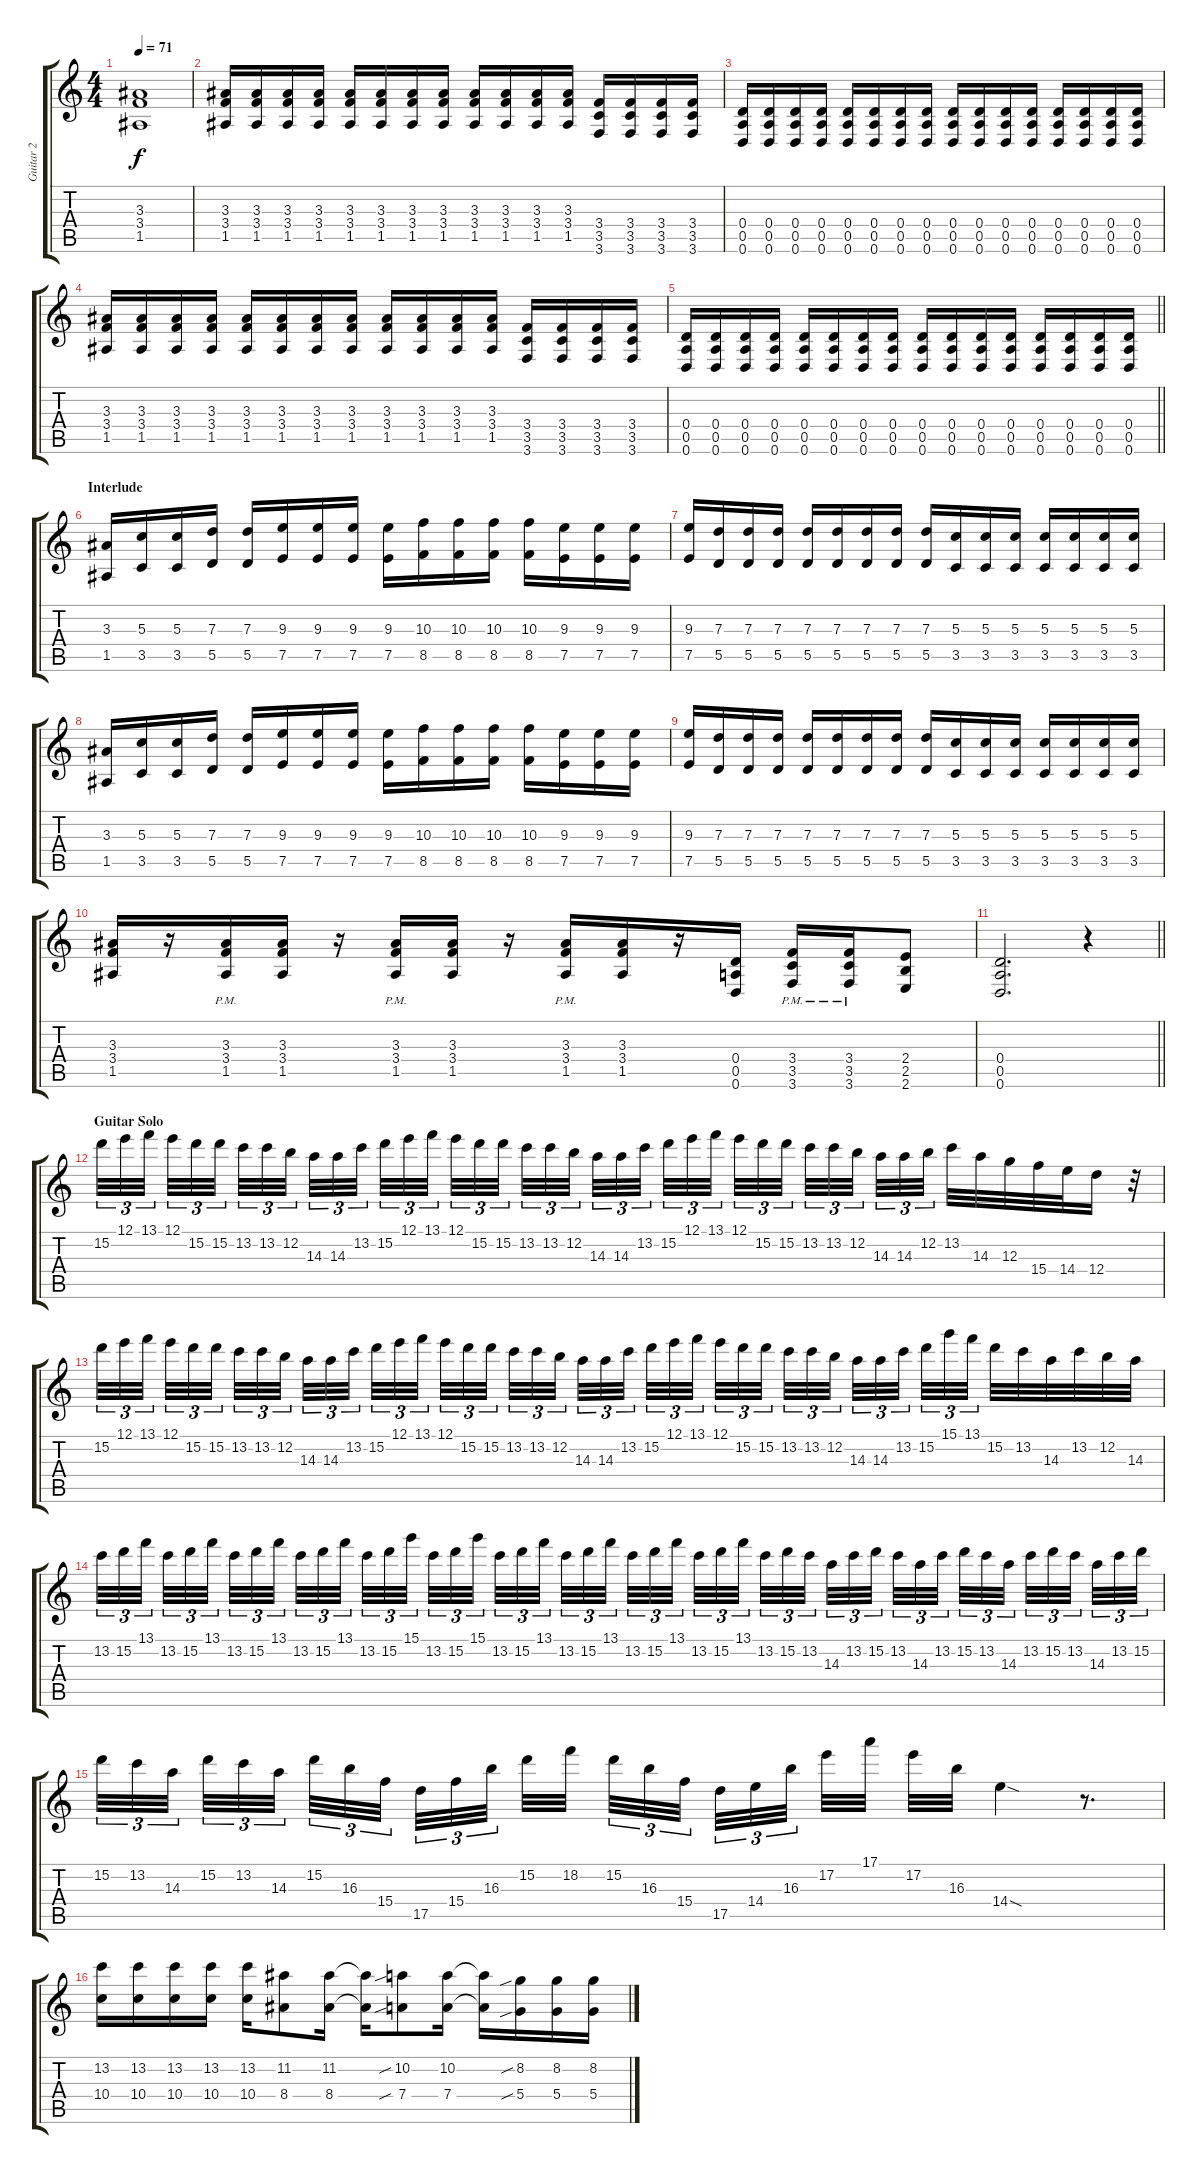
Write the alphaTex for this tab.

\track ("Guitar 2" "Guitar 2") {instrument electricguitarjazz}
\staff {score tabs}
\tuning (E4 B3 G3 D3 A2 D2) {hide}
\ts (4 4)
\tempo 71
\clef g2
\ks c
(3.3{t} 3.4{t} 1.5{t}).1{dy f} |
(3.3 3.4 1.5).16{volume 11 instrument overdrivenguitar} (3.3 3.4 1.5).16 (3.3 3.4 1.5).16 (3.3 3.4 1.5).16 (3.3 3.4 1.5).16 (3.3 3.4 1.5).16 (3.3 3.4 1.5).16 (3.3 3.4 1.5).16 (3.3 3.4 1.5).16 (3.3 3.4 1.5).16 (3.3 3.4 1.5).16 (3.3 3.4 1.5).16 (3.4 3.5 3.6).16 (3.4 3.5 3.6).16 (3.4 3.5 3.6).16 (3.4 3.5 3.6).16 |
(0.4 0.5 0.6).16 (0.4 0.5 0.6).16 (0.4 0.5 0.6).16 (0.4 0.5 0.6).16 (0.4 0.5 0.6).16 (0.4 0.5 0.6).16 (0.4 0.5 0.6).16 (0.4 0.5 0.6).16 (0.4 0.5 0.6).16 (0.4 0.5 0.6).16 (0.4 0.5 0.6).16 (0.4 0.5 0.6).16 (0.4 0.5 0.6).16 (0.4 0.5 0.6).16 (0.4 0.5 0.6).16 (0.4 0.5 0.6).16 |
(3.3 3.4 1.5).16 (3.3 3.4 1.5).16 (3.3 3.4 1.5).16 (3.3 3.4 1.5).16 (3.3 3.4 1.5).16 (3.3 3.4 1.5).16 (3.3 3.4 1.5).16 (3.3 3.4 1.5).16 (3.3 3.4 1.5).16 (3.3 3.4 1.5).16 (3.3 3.4 1.5).16 (3.3 3.4 1.5).16 (3.4 3.5 3.6).16 (3.4 3.5 3.6).16 (3.4 3.5 3.6).16 (3.4 3.5 3.6).16 |
\barLineRight lightlight
(0.4 0.5 0.6).16 (0.4 0.5 0.6).16 (0.4 0.5 0.6).16 (0.4 0.5 0.6).16 (0.4 0.5 0.6).16 (0.4 0.5 0.6).16 (0.4 0.5 0.6).16 (0.4 0.5 0.6).16 (0.4 0.5 0.6).16 (0.4 0.5 0.6).16 (0.4 0.5 0.6).16 (0.4 0.5 0.6).16 (0.4 0.5 0.6).16 (0.4 0.5 0.6).16 (0.4 0.5 0.6).16 (0.4 0.5 0.6).16 |
\section ("" "Interlude")
(3.3 1.5).16{volume 13 instrument overdrivenguitar} (5.3 3.5).16 (5.3 3.5).16 (7.3 5.5).16 (7.3 5.5).16 (9.3 7.5).16 (9.3 7.5).16 (9.3 7.5).16 (9.3 7.5).16 (10.3 8.5).16 (10.3 8.5).16 (10.3 8.5).16 (10.3 8.5).16 (9.3 7.5).16 (9.3 7.5).16 (9.3 7.5).16 |
(9.3 7.5).16 (7.3 5.5).16 (7.3 5.5).16 (7.3 5.5).16 (7.3 5.5).16 (7.3 5.5).16 (7.3 5.5).16 (7.3 5.5).16 (7.3 5.5).16 (5.3 3.5).16 (5.3 3.5).16 (5.3 3.5).16 (5.3 3.5).16 (5.3 3.5).16 (5.3 3.5).16 (5.3 3.5).16 |
(3.3 1.5).16 (5.3 3.5).16 (5.3 3.5).16 (7.3 5.5).16 (7.3 5.5).16 (9.3 7.5).16 (9.3 7.5).16 (9.3 7.5).16 (9.3 7.5).16 (10.3 8.5).16 (10.3 8.5).16 (10.3 8.5).16 (10.3 8.5).16 (9.3 7.5).16 (9.3 7.5).16 (9.3 7.5).16 |
(9.3 7.5).16 (7.3 5.5).16 (7.3 5.5).16 (7.3 5.5).16 (7.3 5.5).16 (7.3 5.5).16 (7.3 5.5).16 (7.3 5.5).16 (7.3 5.5).16 (5.3 3.5).16 (5.3 3.5).16 (5.3 3.5).16 (5.3 3.5).16 (5.3 3.5).16 (5.3 3.5).16 (5.3 3.5).16 |
(3.3 3.4 1.5).16 r.16 (3.3{pm} 3.4{pm} 1.5{pm}).16 (3.3 3.4 1.5).16 r.16 (3.3{pm} 3.4{pm} 1.5{pm}).16 (3.3 3.4 1.5).16 r.16 (3.3{pm} 3.4{pm} 1.5{pm}).16 (3.3 3.4 1.5).16 r.16 (0.4 0.5 0.6).16 (3.4{pm} 3.5{pm} 3.6{pm}).16 (3.4{pm} 3.5{pm} 3.6{pm}).16 (2.4 2.5 2.6).8 |
\barLineRight lightlight
(0.4 0.5 0.6).2{d} r.4 |
\section ("" "Guitar Solo")
15.2.32{tu (3 2)} 12.1.32{tu (3 2)} 13.1.32{tu (3 2) beam splitsecondary} 12.1.32{tu (3 2)} 15.2.32{tu (3 2)} 15.2.32{tu (3 2) beam splitsecondary} 13.2.32{tu (3 2)} 13.2.32{tu (3 2)} 12.2.32{tu (3 2) beam splitsecondary} 14.3.32{tu (3 2)} 14.3.32{tu (3 2)} 13.2.32{tu (3 2)} 15.2.32{tu (3 2)} 12.1.32{tu (3 2)} 13.1.32{tu (3 2) beam splitsecondary} 12.1.32{tu (3 2)} 15.2.32{tu (3 2)} 15.2.32{tu (3 2) beam splitsecondary} 13.2.32{tu (3 2)} 13.2.32{tu (3 2)} 12.2.32{tu (3 2) beam splitsecondary} 14.3.32{tu (3 2)} 14.3.32{tu (3 2)} 13.2.32{tu (3 2)} 15.2.32{tu (3 2)} 12.1.32{tu (3 2)} 13.1.32{tu (3 2) beam splitsecondary} 12.1.32{tu (3 2)} 15.2.32{tu (3 2)} 15.2.32{tu (3 2) beam splitsecondary} 13.2.32{tu (3 2)} 13.2.32{tu (3 2)} 12.2.32{tu (3 2) beam splitsecondary} 14.3.32{tu (3 2)} 14.3.32{tu (3 2)} 12.2.32{tu (3 2)} 13.2.32 14.3.32 12.3.32 15.4.32 14.4.32 12.4.16 r.32 |
15.2.32{tu (3 2)} 12.1.32{tu (3 2)} 13.1.32{tu (3 2) beam splitsecondary} 12.1.32{tu (3 2)} 15.2.32{tu (3 2)} 15.2.32{tu (3 2) beam splitsecondary} 13.2.32{tu (3 2)} 13.2.32{tu (3 2)} 12.2.32{tu (3 2) beam splitsecondary} 14.3.32{tu (3 2)} 14.3.32{tu (3 2)} 13.2.32{tu (3 2)} 15.2.32{tu (3 2)} 12.1.32{tu (3 2)} 13.1.32{tu (3 2) beam splitsecondary} 12.1.32{tu (3 2)} 15.2.32{tu (3 2)} 15.2.32{tu (3 2) beam splitsecondary} 13.2.32{tu (3 2)} 13.2.32{tu (3 2)} 12.2.32{tu (3 2) beam splitsecondary} 14.3.32{tu (3 2)} 14.3.32{tu (3 2)} 13.2.32{tu (3 2)} 15.2.32{tu (3 2)} 12.1.32{tu (3 2)} 13.1.32{tu (3 2) beam splitsecondary} 12.1.32{tu (3 2)} 15.2.32{tu (3 2)} 15.2.32{tu (3 2) beam splitsecondary} 13.2.32{tu (3 2)} 13.2.32{tu (3 2)} 12.2.32{tu (3 2) beam splitsecondary} 14.3.32{tu (3 2)} 14.3.32{tu (3 2)} 13.2.32{tu (3 2)} 15.2.32{tu (3 2)} 15.1.32{tu (3 2)} 13.1.32{tu (3 2) beam splitsecondary} 15.2.32 13.2.32 14.3.32 13.2.32 12.2.32 14.3.32 |
13.2.32{tu (3 2)} 15.2.32{tu (3 2)} 13.1.32{tu (3 2) beam splitsecondary} 13.2.32{tu (3 2)} 15.2.32{tu (3 2)} 13.1.32{tu (3 2) beam splitsecondary} 13.2.32{tu (3 2)} 15.2.32{tu (3 2)} 13.1.32{tu (3 2) beam splitsecondary} 13.2.32{tu (3 2)} 15.2.32{tu (3 2)} 13.1.32{tu (3 2)} 13.2.32{tu (3 2)} 15.2.32{tu (3 2)} 15.1.32{tu (3 2) beam splitsecondary} 13.2.32{tu (3 2)} 15.2.32{tu (3 2)} 15.1.32{tu (3 2) beam splitsecondary} 13.2.32{tu (3 2)} 15.2.32{tu (3 2)} 13.1.32{tu (3 2) beam splitsecondary} 13.2.32{tu (3 2)} 15.2.32{tu (3 2)} 13.1.32{tu (3 2)} 13.2.32{tu (3 2)} 15.2.32{tu (3 2)} 13.1.32{tu (3 2) beam splitsecondary} 13.2.32{tu (3 2)} 15.2.32{tu (3 2)} 13.1.32{tu (3 2) beam splitsecondary} 13.2.32{tu (3 2)} 15.2.32{tu (3 2)} 13.2.32{tu (3 2) beam splitsecondary} 14.3.32{tu (3 2)} 13.2.32{tu (3 2)} 15.2.32{tu (3 2)} 13.2.32{tu (3 2)} 14.3.32{tu (3 2)} 13.2.32{tu (3 2) beam splitsecondary} 15.2.32{tu (3 2)} 13.2.32{tu (3 2)} 14.3.32{tu (3 2) beam splitsecondary} 13.2.32{tu (3 2)} 15.2.32{tu (3 2)} 13.2.32{tu (3 2) beam splitsecondary} 14.3.32{tu (3 2)} 13.2.32{tu (3 2)} 15.2.32{tu (3 2)} |
15.2.32{tu (3 2)} 13.2.32{tu (3 2)} 14.3.32{tu (3 2) beam splitsecondary} 15.2.32{tu (3 2)} 13.2.32{tu (3 2)} 14.3.32{tu (3 2) beam splitsecondary} 15.2.32{tu (3 2)} 16.3.32{tu (3 2)} 15.4.32{tu (3 2) beam splitsecondary} 17.5.32{tu (3 2)} 15.4.32{tu (3 2)} 16.3.32{tu (3 2)} 15.2.32 18.2.32{beam splitsecondary} 15.2.32{tu (3 2)} 16.3.32{tu (3 2)} 15.4.32{tu (3 2) beam splitsecondary} 17.5.32{tu (3 2)} 14.4.32{tu (3 2)} 16.3.32{tu (3 2) beam splitsecondary} 17.2.32 17.1.32 17.2.32 16.3.32 14.4{sod}.4 r.8{d} |
(13.2 10.4).16 (13.2 10.4).16 (13.2 10.4).16 (13.2 10.4).16 (13.2 10.4).16 (11.2 8.4).8 (11.2 8.4).16 (11.2{t} 8.4{t}).16 (10.2{sib} 7.4{sib}).8 (10.2 7.4).16 (10.2{t} 7.4{t}).16 (8.2{sib} 5.4{sib}).16 (8.2 5.4).16 (8.2 5.4).16
